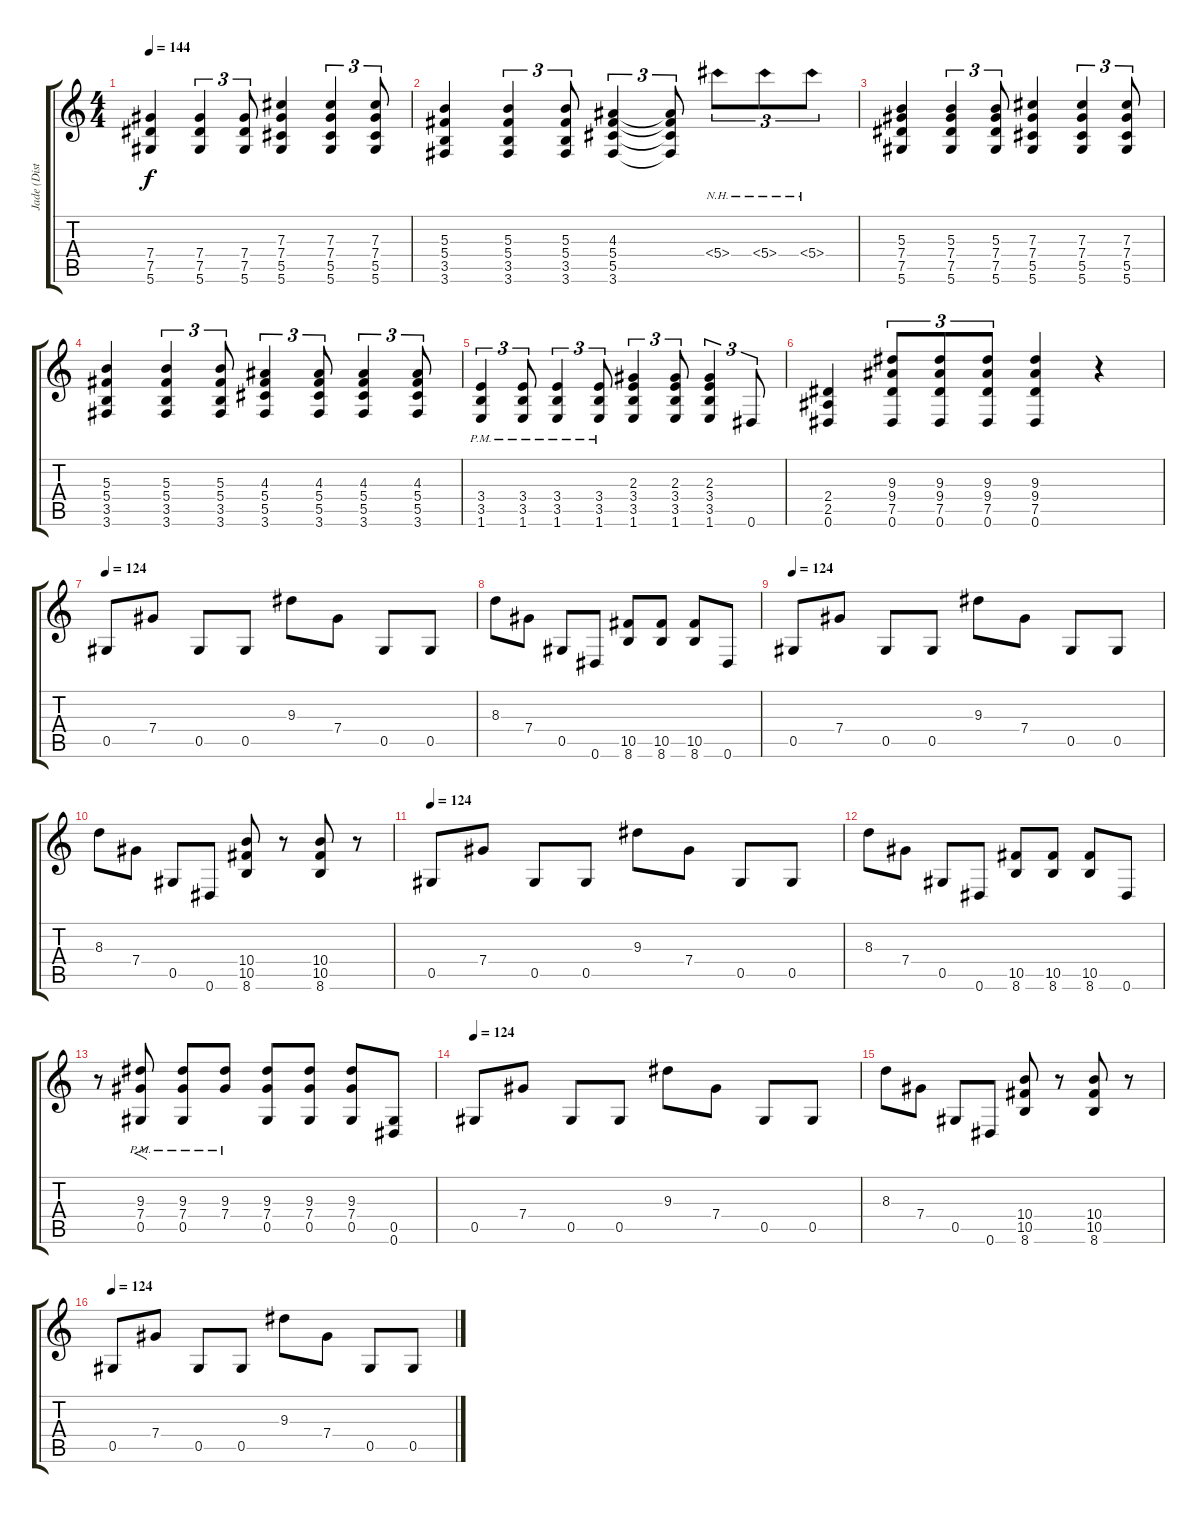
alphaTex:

\track ("Jade (Distortion)" "Jade (Dist") {instrument distortionguitar}
\staff {score tabs}
\tuning (Eb4 Bb3 Gb3 Db3 Ab2 Eb2) {hide}
\ts (4 4)
\tempo 144
\clef g2
\ks c
(7.4 7.5 5.6).4{dy f} (7.4 7.5 5.6).4{tu (3 2)} (7.4 7.5 5.6).8{tu (3 2)} (7.3 7.4 5.5 5.6).4 (7.3 7.4 5.5 5.6).4{tu (3 2)} (7.3 7.4 5.5 5.6).8{tu (3 2)} |
(5.3 5.4 3.5 3.6).4 (5.3 5.4 3.5 3.6).4{tu (3 2)} (5.3 5.4 3.5 3.6).8{tu (3 2)} (4.3 5.4 5.5 3.6).4{tu (3 2)} (4.3{t} 5.4{t} 5.5{t} 3.6{t}).8{tu (3 2)} 5.4{nh}.8{tu (3 2)} 5.4{nh}.8{tu (3 2)} 5.4{nh}.8{tu (3 2)} |
(5.3 7.4 7.5 5.6).4 (5.3 7.4 7.5 5.6).4{tu (3 2)} (5.3 7.4 7.5 5.6).8{tu (3 2)} (7.3 7.4 5.5 5.6).4 (7.3 7.4 5.5 5.6).4{tu (3 2)} (7.3 7.4 5.5 5.6).8{tu (3 2)} |
(5.3 5.4 3.5 3.6).4 (5.3 5.4 3.5 3.6).4{tu (3 2)} (5.3 5.4 3.5 3.6).8{tu (3 2)} (4.3 5.4 5.5 3.6).4{tu (3 2)} (4.3 5.4 5.5 3.6).8{tu (3 2)} (4.3 5.4 5.5 3.6).4{tu (3 2)} (4.3 5.4 5.5 3.6).8{tu (3 2)} |
(3.4{pm} 3.5{pm} 1.6{pm}).4{tu (3 2)} (3.4{pm} 3.5{pm} 1.6{pm}).8{tu (3 2)} (3.4{pm} 3.5{pm} 1.6{pm}).4{tu (3 2)} (3.4{pm} 3.5{pm} 1.6{pm}).8{tu (3 2)} (2.3 3.4 3.5 1.6).4{tu (3 2)} (2.3 3.4 3.5 1.6).8{tu (3 2)} (2.3 3.4 3.5 1.6).4{tu (3 2)} 0.6.8{tu (3 2)} |
(2.4 2.5 0.6).4 (9.3 9.4 7.5 0.6).8{tu (3 2)} (9.3 9.4 7.5 0.6).8{tu (3 2)} (9.3 9.4 7.5 0.6).8{tu (3 2)} (9.3 9.4 7.5 0.6).4 r.4 |
\tempo 124
0.5.8 7.4.8 0.5.8 0.5.8 9.3.8 7.4.8 0.5.8 0.5.8 |
8.3.8 7.4.8 0.5.8 0.6.8 (10.5 8.6).8 (10.5 8.6).8 (10.5 8.6).8 0.6.8 |
\tempo 124
0.5.8 7.4.8 0.5.8 0.5.8 9.3.8 7.4.8 0.5.8 0.5.8 |
8.3.8 7.4.8 0.5.8 0.6.8 (10.4 10.5 8.6).8 r.8 (10.4 10.5 8.6).8 r.8 |
\tempo 124
0.5.8 7.4.8 0.5.8 0.5.8 9.3.8 7.4.8 0.5.8 0.5.8 |
8.3.8 7.4.8 0.5.8 0.6.8 (10.5 8.6).8 (10.5 8.6).8 (10.5 8.6).8 0.6.8 |
r.8 (9.3{pm} 7.4{pm} 0.5{pm}).8{f} (9.3{pm} 7.4{pm} 0.5{pm}).8 (9.3{pm} 7.4{pm}).8 (9.3 7.4 0.5).8 (9.3 7.4 0.5).8 (9.3 7.4 0.5).8 (0.5 0.6).8 |
\tempo 124
0.5.8 7.4.8 0.5.8 0.5.8 9.3.8 7.4.8 0.5.8 0.5.8 |
8.3.8 7.4.8 0.5.8 0.6.8 (10.4 10.5 8.6).8 r.8 (10.4 10.5 8.6).8 r.8 |
\tempo 124
0.5.8 7.4.8 0.5.8 0.5.8 9.3.8 7.4.8 0.5.8 0.5.8
